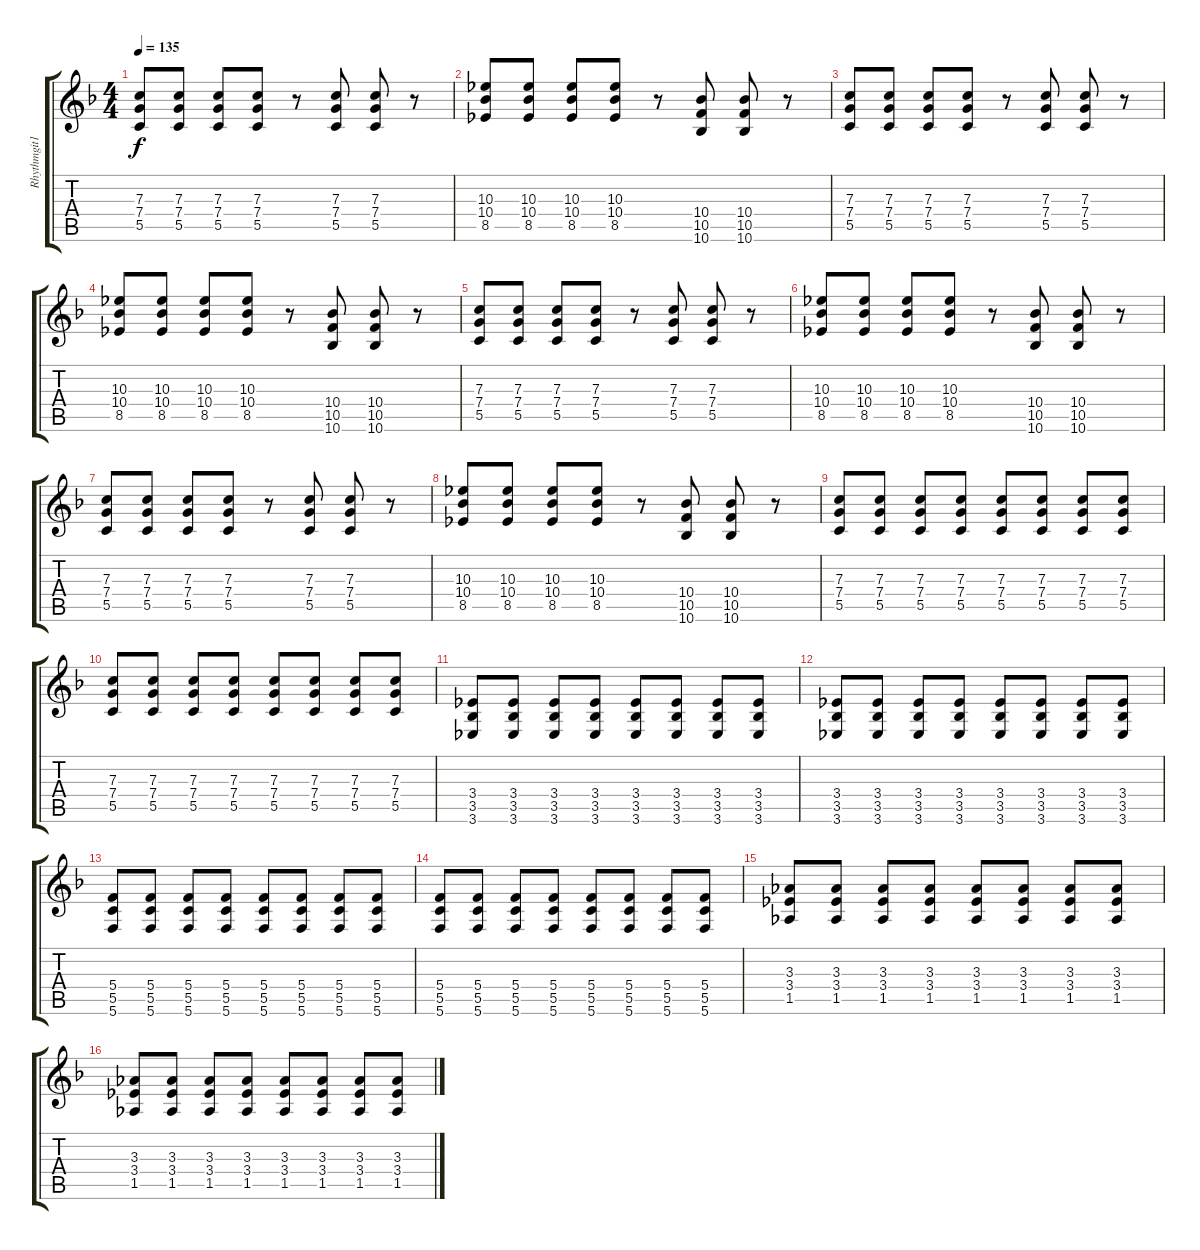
\track ("Rhythmgit1" "Rhythmgit1") {instrument distortionguitar}
\staff {score tabs}
\tuning (D4 A3 F3 C3 G2 C2) {hide}
\ts (4 4)
\tempo 135
\clef g2
\ks f
(7.3 7.4 5.5).8{dy f instrument distortionguitar} (7.3 7.4 5.5).8 (7.3 7.4 5.5).8 (7.3 7.4 5.5).8 r.8 (7.3 7.4 5.5).8 (7.3 7.4 5.5).8 r.8 |
(10.3 10.4 8.5).8 (10.3 10.4 8.5).8 (10.3 10.4 8.5).8 (10.3 10.4 8.5).8 r.8 (10.4 10.5 10.6).8 (10.4 10.5 10.6).8 r.8 |
(7.3 7.4 5.5).8 (7.3 7.4 5.5).8 (7.3 7.4 5.5).8 (7.3 7.4 5.5).8 r.8 (7.3 7.4 5.5).8 (7.3 7.4 5.5).8 r.8 |
(10.3 10.4 8.5).8 (10.3 10.4 8.5).8 (10.3 10.4 8.5).8 (10.3 10.4 8.5).8 r.8 (10.4 10.5 10.6).8 (10.4 10.5 10.6).8 r.8 |
(7.3 7.4 5.5).8 (7.3 7.4 5.5).8 (7.3 7.4 5.5).8 (7.3 7.4 5.5).8 r.8 (7.3 7.4 5.5).8 (7.3 7.4 5.5).8 r.8 |
(10.3 10.4 8.5).8 (10.3 10.4 8.5).8 (10.3 10.4 8.5).8 (10.3 10.4 8.5).8 r.8 (10.4 10.5 10.6).8 (10.4 10.5 10.6).8 r.8 |
(7.3 7.4 5.5).8 (7.3 7.4 5.5).8 (7.3 7.4 5.5).8 (7.3 7.4 5.5).8 r.8 (7.3 7.4 5.5).8 (7.3 7.4 5.5).8 r.8 |
(10.3 10.4 8.5).8 (10.3 10.4 8.5).8 (10.3 10.4 8.5).8 (10.3 10.4 8.5).8 r.8 (10.4 10.5 10.6).8 (10.4 10.5 10.6).8 r.8 |
(7.3 7.4 5.5).8 (7.3 7.4 5.5).8 (7.3 7.4 5.5).8 (7.3 7.4 5.5).8 (7.3 7.4 5.5).8 (7.3 7.4 5.5).8 (7.3 7.4 5.5).8 (7.3 7.4 5.5).8 |
(7.3 7.4 5.5).8 (7.3 7.4 5.5).8 (7.3 7.4 5.5).8 (7.3 7.4 5.5).8 (7.3 7.4 5.5).8 (7.3 7.4 5.5).8 (7.3 7.4 5.5).8 (7.3 7.4 5.5).8 |
(3.4 3.5 3.6).8 (3.4 3.5 3.6).8 (3.4 3.5 3.6).8 (3.4 3.5 3.6).8 (3.4 3.5 3.6).8 (3.4 3.5 3.6).8 (3.4 3.5 3.6).8 (3.4 3.5 3.6).8 |
(3.4 3.5 3.6).8 (3.4 3.5 3.6).8 (3.4 3.5 3.6).8 (3.4 3.5 3.6).8 (3.4 3.5 3.6).8 (3.4 3.5 3.6).8 (3.4 3.5 3.6).8 (3.4 3.5 3.6).8 |
(5.4 5.5 5.6).8 (5.4 5.5 5.6).8 (5.4 5.5 5.6).8 (5.4 5.5 5.6).8 (5.4 5.5 5.6).8 (5.4 5.5 5.6).8 (5.4 5.5 5.6).8 (5.4 5.5 5.6).8 |
(5.4 5.5 5.6).8 (5.4 5.5 5.6).8 (5.4 5.5 5.6).8 (5.4 5.5 5.6).8 (5.4 5.5 5.6).8 (5.4 5.5 5.6).8 (5.4 5.5 5.6).8 (5.4 5.5 5.6).8 |
(3.3 3.4 1.5).8 (3.3 3.4 1.5).8 (3.3 3.4 1.5).8 (3.3 3.4 1.5).8 (3.3 3.4 1.5).8 (3.3 3.4 1.5).8 (3.3 3.4 1.5).8 (3.3 3.4 1.5).8 |
(3.3 3.4 1.5).8 (3.3 3.4 1.5).8 (3.3 3.4 1.5).8 (3.3 3.4 1.5).8 (3.3 3.4 1.5).8 (3.3 3.4 1.5).8 (3.3 3.4 1.5).8 (3.3 3.4 1.5).8
